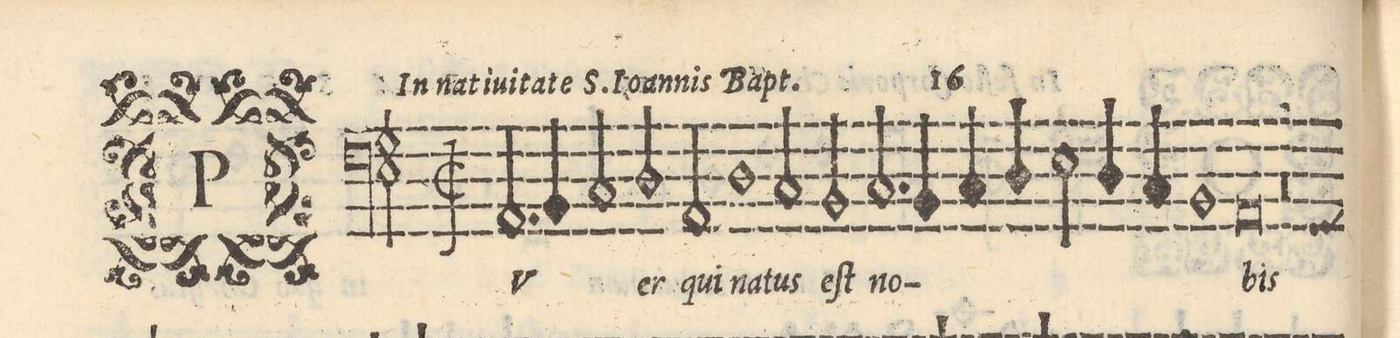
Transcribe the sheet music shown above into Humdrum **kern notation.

**kern	**text
*I"BASSVS	*
*clefF4	*
*k[]	*
*met(C|)	*
*M2/1	*
2.AA/	PV-
4BB/	.
2C/	.
2D/	-er
=2-	=2-
2AA/	qui
1D	na-
2C/	-tus
=3-	=3-
2BB/	eſt
2.C/	no-
4BB/	.
4C/	.
4D/	.
=4-	=4-
2E\	.
4D/	.
4C/	.
1BB	.
=5-	=5-
0AA	-bis
=6-	=6-
0r	.
*custos:GG	*
=7-	=7-
*-	*-
